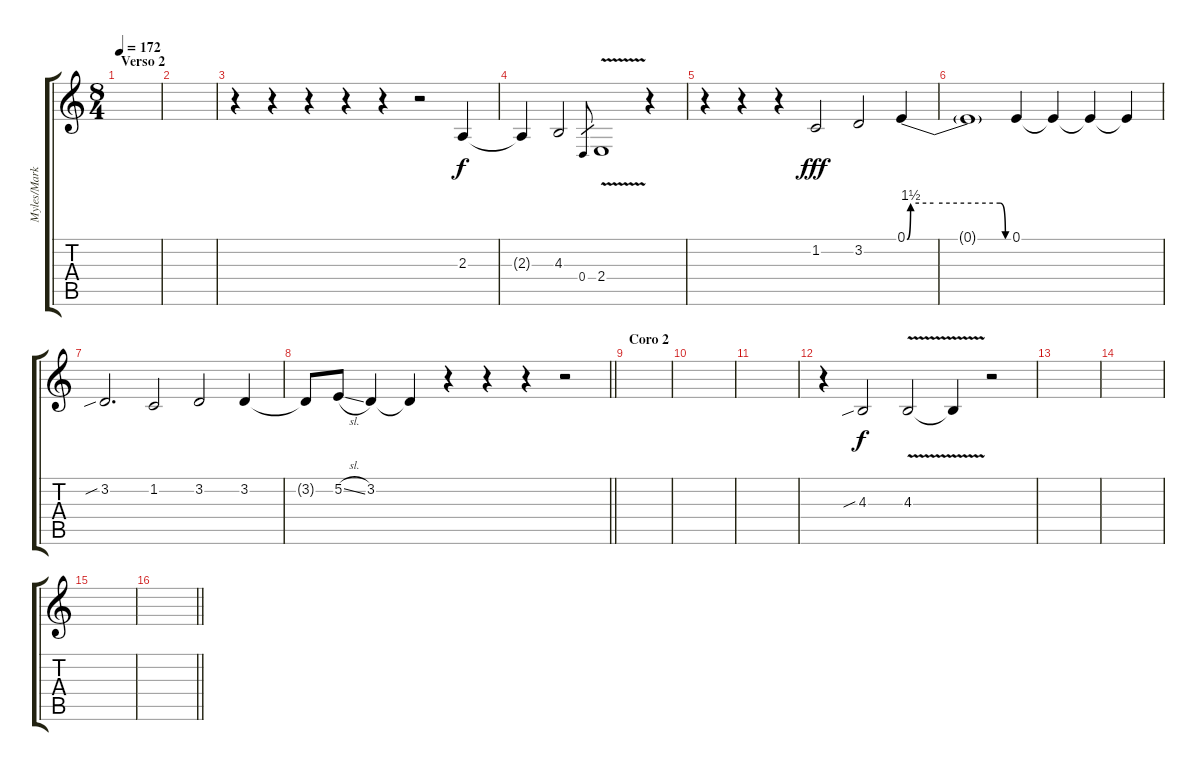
\track ("Myles/Mark [Backup Vocals]" "Myles/Mark") {instrument harmonica}
\staff {score tabs}
\tuning (E4 B3 G3 D3 A2 E2) {hide}
\ts (8 4)
\section ("" "Verso 2")
\tempo 172
\clef g2
\ks c
|
|
r.4 r.4 r.4 r.4 r.4 r.2 2.3.4{volume 12 balance 10 instrument harmonica} |
2.3{t}.4 4.3.2 0.4.8{gr} 2.4{v}.1 r.4 |
r.4 r.4 r.4 1.2.2{dy fff} 3.2.2 0.1{be (custom 0 0 2 6 15 6 53 6 56 0 60 0)}.4 |
0.1{t}.1 0.1.4 0.1{t}.4 0.1{t}.4 0.1{t}.4 |
3.2{sib}.2{d} 1.2.2 3.2.2 3.2.4 |
\barLineRight lightlight
3.2{t}.8 5.2{sl}.8 3.2.4 3.2{t}.4 r.4 r.4 r.4 r.2 |
\section ("" "Coro 2")
|
|
|
r.4 4.3{sib}.2{dy f} 4.3{v}.2 4.3{t}.4 r.2 |
|
|
|
\barLineRight lightlight
